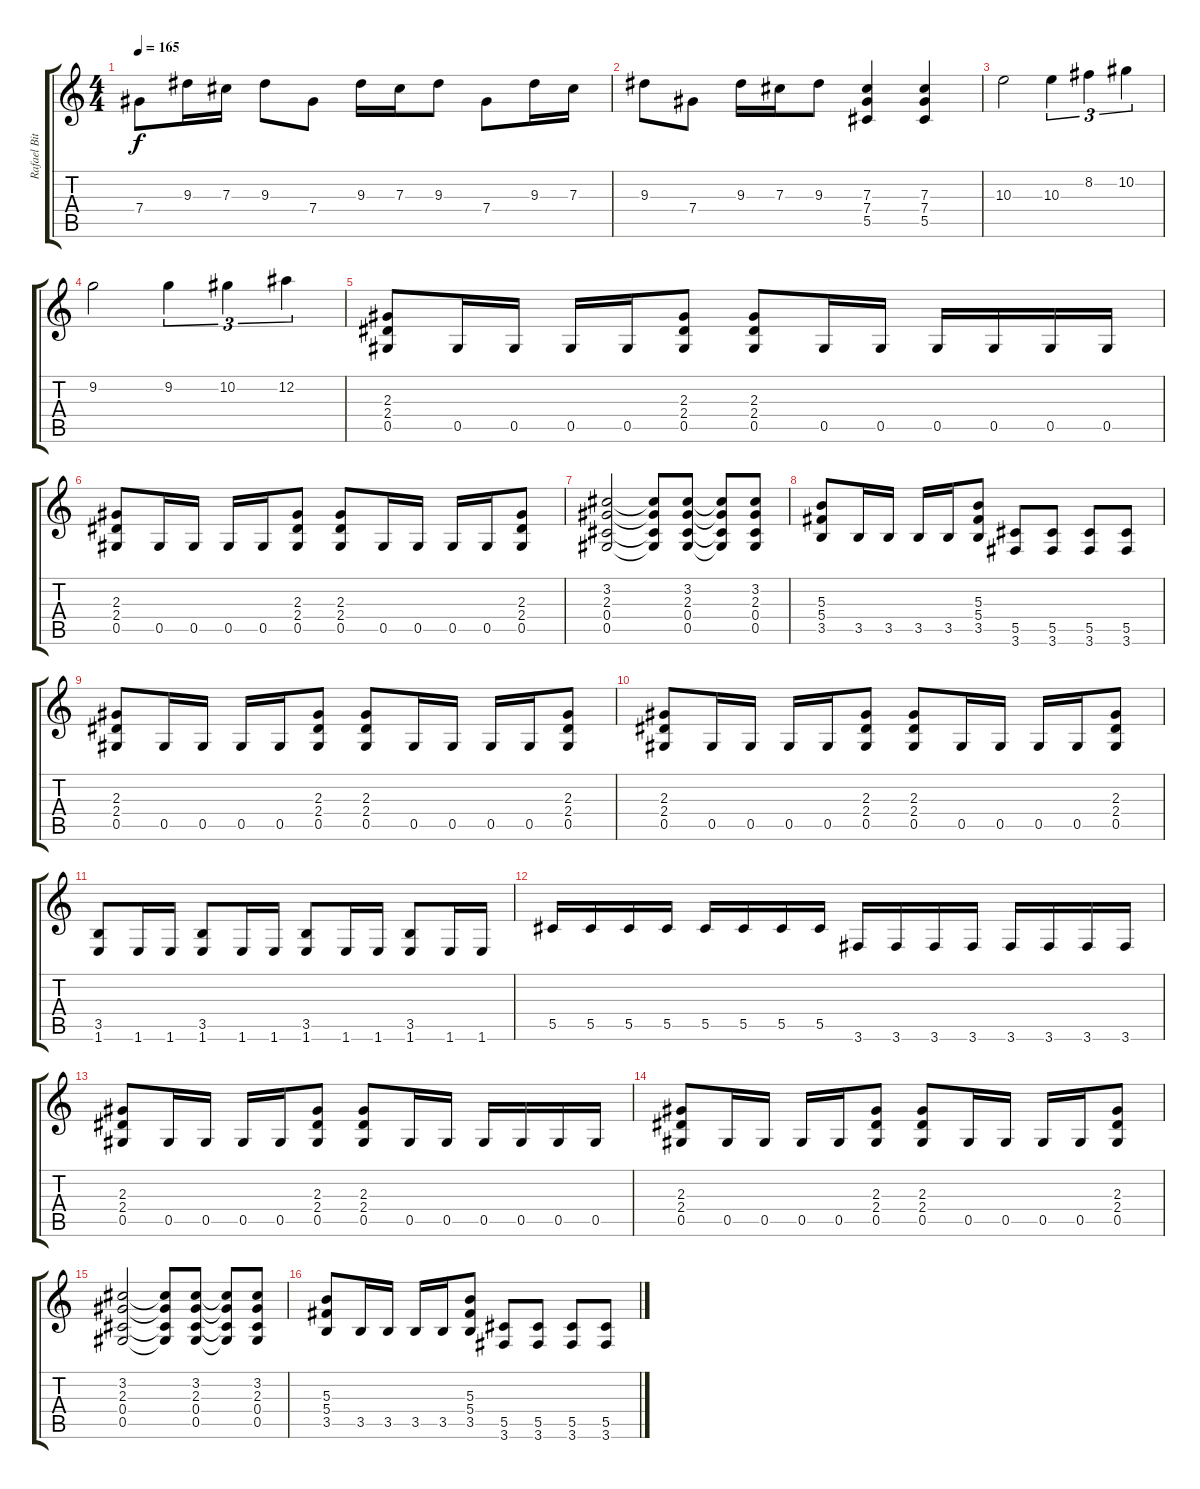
\track ("Rafael Bittencourt" "Rafael Bit") {instrument distortionguitar}
\staff {score tabs}
\tuning (Eb4 Bb3 Gb3 Db3 Ab2 Eb2) {hide}
\ts (4 4)
\tempo 165
\clef g2
\ks c
7.4.8{dy f} 9.3.16 7.3.16 9.3.8 7.4.8 9.3.16 7.3.16 9.3.8 7.4.8 9.3.16 7.3.16 |
9.3.8 7.4.8 9.3.16 7.3.16 9.3.8 (7.3 7.4 5.5).4 (7.3 7.4 5.5).4 |
10.3.2 10.3.4{tu (3 2)} 8.2.4{tu (3 2)} 10.2.4{tu (3 2)} |
9.2.2 9.2.4{tu (3 2)} 10.2.4{tu (3 2)} 12.2.4{tu (3 2)} |
(2.3 2.4 0.5).8 0.5.16 0.5.16 0.5.16 0.5.16 (2.3 2.4 0.5).8 (2.3 2.4 0.5).8 0.5.16 0.5.16 0.5.16 0.5.16 0.5.16 0.5.16 |
(2.3 2.4 0.5).8 0.5.16 0.5.16 0.5.16 0.5.16 (2.3 2.4 0.5).8 (2.3 2.4 0.5).8 0.5.16 0.5.16 0.5.16 0.5.16 (2.3 2.4 0.5).8 |
(3.2 2.3 0.4 0.5).2 (3.2{t} 2.3{t} 0.4{t} 0.5{t}).8 (3.2 2.3 0.4 0.5).8 (3.2{t} 2.3{t} 0.4{t} 0.5{t}).8 (3.2 2.3 0.4 0.5).8 |
(5.3 5.4 3.5).8 3.5.16 3.5.16 3.5.16 3.5.16 (5.3 5.4 3.5).8 (5.5 3.6).8 (5.5 3.6).8 (5.5 3.6).8 (5.5 3.6).8 |
(2.3 2.4 0.5).8 0.5.16 0.5.16 0.5.16 0.5.16 (2.3 2.4 0.5).8 (2.3 2.4 0.5).8 0.5.16 0.5.16 0.5.16 0.5.16 (2.3 2.4 0.5).8 |
(2.3 2.4 0.5).8 0.5.16 0.5.16 0.5.16 0.5.16 (2.3 2.4 0.5).8 (2.3 2.4 0.5).8 0.5.16 0.5.16 0.5.16 0.5.16 (2.3 2.4 0.5).8 |
(3.5 1.6).8 1.6.16 1.6.16 (3.5 1.6).8 1.6.16 1.6.16 (3.5 1.6).8 1.6.16 1.6.16 (3.5 1.6).8 1.6.16 1.6.16 |
5.5.16 5.5.16 5.5.16 5.5.16 5.5.16 5.5.16 5.5.16 5.5.16 3.6.16 3.6.16 3.6.16 3.6.16 3.6.16 3.6.16 3.6.16 3.6.16 |
(2.3 2.4 0.5).8 0.5.16 0.5.16 0.5.16 0.5.16 (2.3 2.4 0.5).8 (2.3 2.4 0.5).8 0.5.16 0.5.16 0.5.16 0.5.16 0.5.16 0.5.16 |
(2.3 2.4 0.5).8 0.5.16 0.5.16 0.5.16 0.5.16 (2.3 2.4 0.5).8 (2.3 2.4 0.5).8 0.5.16 0.5.16 0.5.16 0.5.16 (2.3 2.4 0.5).8 |
(3.2 2.3 0.4 0.5).2 (3.2{t} 2.3{t} 0.4{t} 0.5{t}).8 (3.2 2.3 0.4 0.5).8 (3.2{t} 2.3{t} 0.4{t} 0.5{t}).8 (3.2 2.3 0.4 0.5).8 |
(5.3 5.4 3.5).8 3.5.16 3.5.16 3.5.16 3.5.16 (5.3 5.4 3.5).8 (5.5 3.6).8 (5.5 3.6).8 (5.5 3.6).8 (5.5 3.6).8
